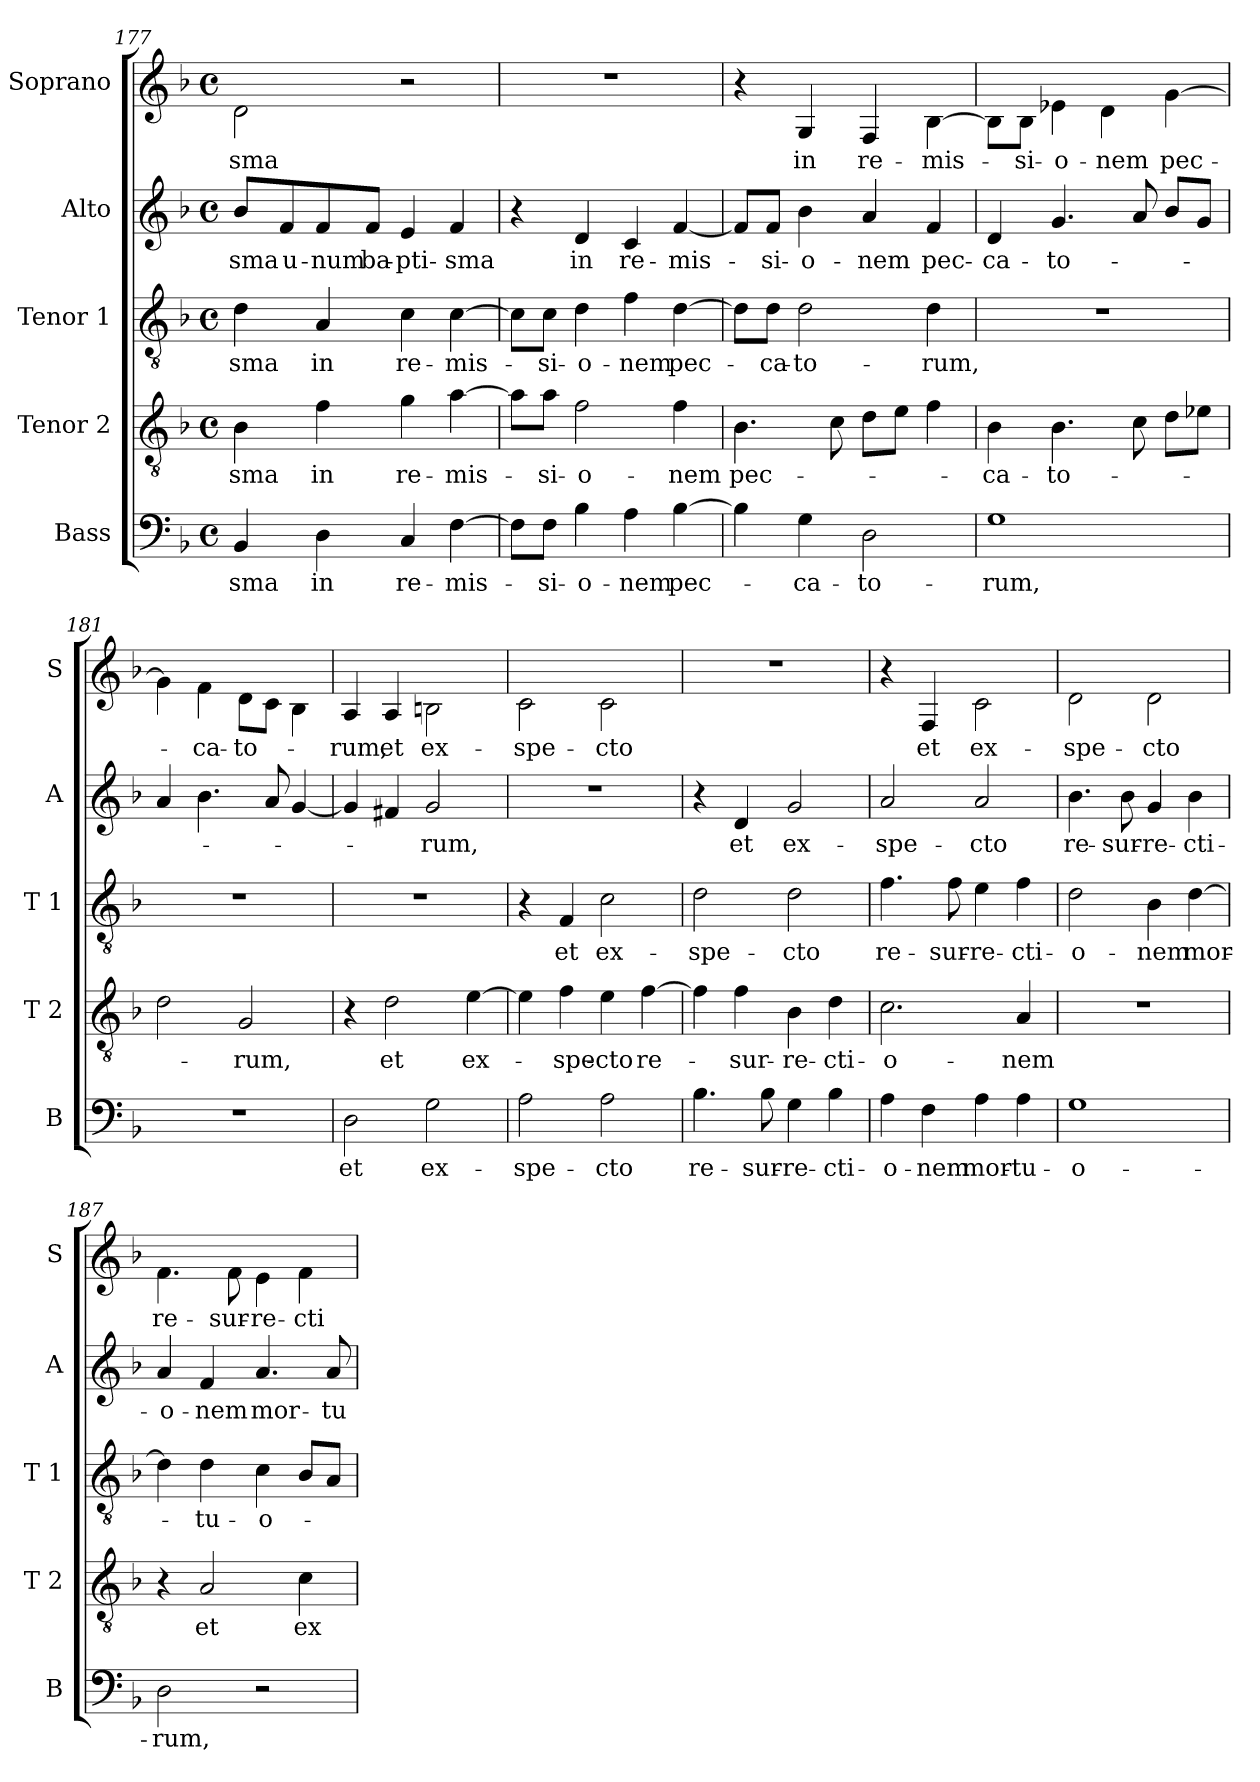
**kern	**text	**kern	**text	**kern	**text	**kern	**text	**kern	**text
*part5	*part5	*part4	*part4	*part3	*part3	*part2	*part2	*part1	*part1
*staff5	*staff5	*staff4	*staff4	*staff3	*staff3	*staff2	*staff2	*staff1	*staff1
*I"Bass	*	*I"Tenor 2	*	*I"Tenor 1	*	*I"Alto	*	*I"Soprano	*
*I'B	*	*I'T 2	*	*I'T 1	*	*I'A	*	*I'S	*
!!LO:LB:g=z
*clefF4	*	*clefGv2	*	*clefGv2	*	*clefG2	*	*clefG2	*
*	*	*	*	*	*	*	*	*ITrd-7c-12	*
*k[b-]	*	*k[b-]	*	*k[b-]	*	*k[b-]	*	*k[b-]	*
*d:	*	*d:	*	*d:	*	*d:	*	*d:	*
*M4/4	*	*M4/4	*	*M4/4	*	*M4/4	*	*M4/4	*
*met(c)	*	*met(c)	*	*met(c)	*	*met(c)	*	*met(c)	*
=177	=177	=177	=177	=177	=177	=177	=177	=177	=177
4BB-/	-sma	4B-\	-sma	4d\	-sma	8b-/L	-sma	2dd\	-sma
.	.	.	.	.	.	8f/	u-	.	.
4D\	in	4f\	in	4A/	in	8f/	-num	.	.
.	.	.	.	.	.	8f/J	ba-	.	.
4C/	re-	4g\	re-	4c\	re-	4e/	-pti-	2r	.
[4F\	-mis-	[4a\	-mis-	[4c\	-mis-	4f/	-sma	.	.
=178	=178	=178	=178	=178	=178	=178	=178	=178	=178
8F\L]	.	8a\L]	.	8c\L]	.	4r	.	1r	.
8F\J	-si-	8a\J	-si-	8c\J	-si-	.	.	.	.
4B-\	-o-	2f\	-o-	4d\	-o-	4d/	in	.	.
4A\	-nem	.	.	4f\	-nem	4c/	re-	.	.
[4B-\	pec-	4f\	-nem	[4d\	pec-	[4f/	-mis-	.	.
=179	=179	=179	=179	=179	=179	=179	=179	=179	=179
4B-\]	.	4.B-\	pec-	8d\L]	.	8f/L]	.	4r	.
.	.	.	.	8d\J	-ca-	8f/J	-si-	.	.
4G\	-ca-	.	.	2d\	-to-	4b-\	-o-	4g/	in
.	.	8c\	.	.	.	.	.	.	.
2D\	-to-	8d\L	.	.	.	4a/	-nem	4f/	re-
.	.	8e\J	.	.	.	.	.	.	.
.	.	4f\	.	4d\	-rum,	4f/	pec-	[4b-\	-mis-
=180	=180	=180	=180	=180	=180	=180	=180	=180	=180
1G	-rum,	4B-\	-ca-	1r	.	4d/	-ca-	8b-\L]	.
.	.	.	.	.	.	.	.	8b-\J	-si-
.	.	4.B-\	-to-	.	.	4.g/	-to-	4ee-X\	-o-
.	.	.	.	.	.	.	.	4dd\	-nem
.	.	8c\	.	.	.	8a/	.	.	.
.	.	8d\L	.	.	.	8b-/L	.	[4gg\	pec-
.	.	8e-X\J	.	.	.	8g/J	.	.	.
=181	=181	=181	=181	=181	=181	=181	=181	=181	=181
1r	.	2d\	.	1r	.	4a/	.	4gg\]	.
.	.	.	.	.	.	4.b-\	.	4ff\	-ca-
.	.	2G/	-rum,	.	.	.	.	8dd\L	-to-
.	.	.	.	.	.	8a/	.	8cc\J	.
.	.	.	.	.	.	[4g/	.	4b-\	.
!!LO:PB:g=z
=182	=182	=182	=182	=182	=182	=182	=182	=182	=182
2D\	et	4r	.	1r	.	4g/]	.	4a/	-rum,
.	.	2d\	et	.	.	4f#X/	.	4a/	et
2G\	ex-	.	.	.	.	2g/	-rum,	2bn\	ex-
.	.	[4e\	ex-	.	.	.	.	.	.
=183	=183	=183	=183	=183	=183	=183	=183	=183	=183
2A\	-spe-	4e\]	.	4r	.	1r	.	2cc\	-spe-
.	.	4f\	-spe-	4F/	et	.	.	.	.
2A\	-cto	4e\	-cto	2c\	ex-	.	.	2cc\	-cto
.	.	[4f\	re-	.	.	.	.	.	.
=184	=184	=184	=184	=184	=184	=184	=184	=184	=184
4.B-\	re-	4f\]	.	2d\	-spe-	4r	.	1r	.
.	.	4f\	-sur-	.	.	4d/	et	.	.
8B-\	-sur-	.	.	.	.	.	.	.	.
4G\	-re-	4B-\	-re-	2d\	-cto	2g/	ex-	.	.
4B-\	-cti-	4d\	-cti-	.	.	.	.	.	.
=185	=185	=185	=185	=185	=185	=185	=185	=185	=185
4A\	-o-	2.c\	-o-	4.f\	re-	2a/	-spe-	4r	.
4F\	-nem	.	.	.	.	.	.	4f/	et
.	.	.	.	8f\	-sur-	.	.	.	.
4A\	mor-	.	.	4e\	-re-	2a/	-cto	2cc\	ex-
4A\	-tu-	4A/	-nem	4f\	-cti-	.	.	.	.
=186	=186	=186	=186	=186	=186	=186	=186	=186	=186
1G	-o-	1r	.	2d\	-o-	4.b-\	re-	2dd\	-spe-
.	.	.	.	.	.	8b-\	-sur-	.	.
.	.	.	.	4B-\	-nem	4g/	-re-	2dd\	-cto
.	.	.	.	[4d\	mor-	4b-\	-cti-	.	.
=187	=187	=187	=187	=187	=187	=187	=187	=187	=187
2D\	-rum,	4r	.	4d\]	.	4a/	-o-	4.ff\	re-
.	.	2A/	et	4d\	-tu-	4f/	-nem	.	.
.	.	.	.	.	.	.	.	8ff\	-sur-
2r	.	.	.	4c\	-o-	4.a/	mor-	4ee\	-re-
.	.	4c\	ex-	8B-/L	.	.	.	4ff\	-cti-
.	.	.	.	8A/J	.	8a/	-tu-	.	.
=	=	=	=	=	=	=	=	=	=
*-	*-	*-	*-	*-	*-	*-	*-	*-	*-
